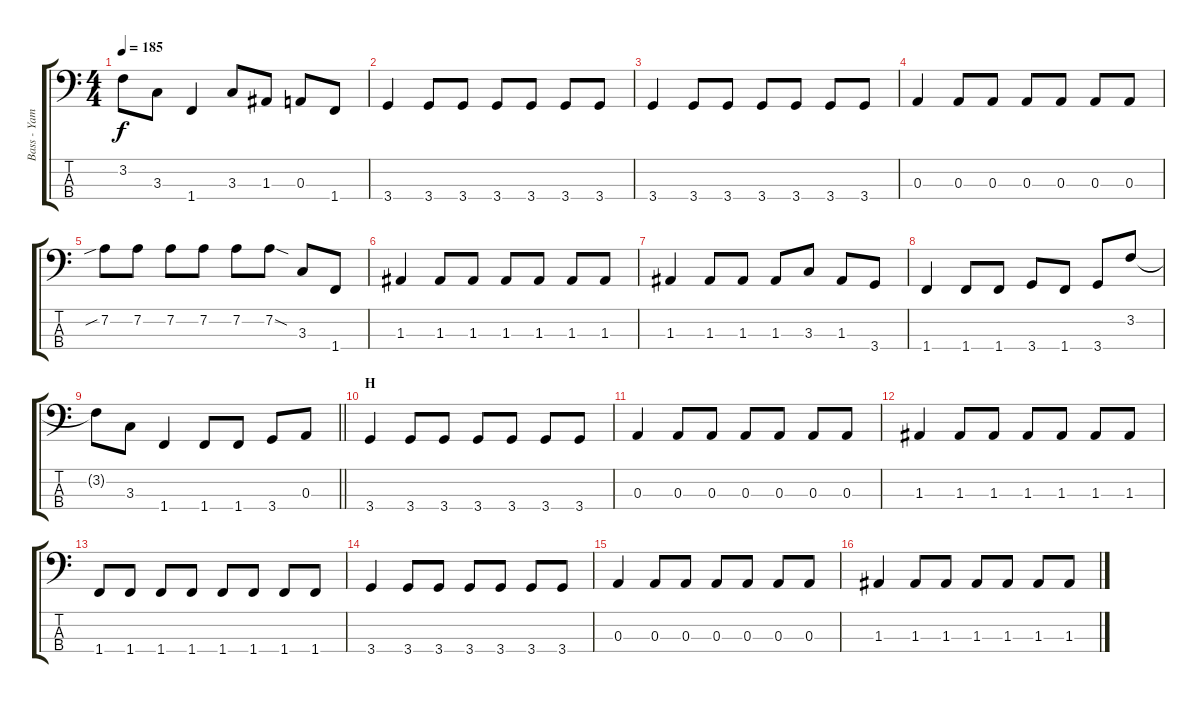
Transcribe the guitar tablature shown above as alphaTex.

\track ("Bass - Yamada" "Bass - Yam") {instrument electricbasspick}
\staff {score tabs}
\tuning (G2 D2 A1 E1) {hide}
\ts (4 4)
\tempo 185
\clef f4
\ks c
3.2{t}.8{dy f} 3.3.8 1.4.4 3.3.8 1.3.8 0.3.8 1.4.8 |
3.4.4 3.4.8 3.4.8 3.4.8 3.4.8 3.4.8 3.4.8 |
3.4.4 3.4.8 3.4.8 3.4.8 3.4.8 3.4.8 3.4.8 |
0.3.4 0.3.8 0.3.8 0.3.8 0.3.8 0.3.8 0.3.8 |
7.2{sib}.8 7.2.8 7.2.8 7.2.8 7.2.8 7.2{sod}.8 3.3.8 1.4.8 |
1.3.4 1.3.8 1.3.8 1.3.8 1.3.8 1.3.8 1.3.8 |
1.3.4 1.3.8 1.3.8 1.3.8 3.3.8 1.3.8 3.4.8 |
1.4.4 1.4.8 1.4.8 3.4.8 1.4.8 3.4.8 3.2.8 |
\barLineRight lightlight
3.2{t}.8 3.3.8 1.4.4 1.4.8 1.4.8 3.4.8 0.3.8 |
\section ("" "H")
3.4.4 3.4.8 3.4.8 3.4.8 3.4.8 3.4.8 3.4.8 |
0.3.4 0.3.8 0.3.8 0.3.8 0.3.8 0.3.8 0.3.8 |
1.3.4 1.3.8 1.3.8 1.3.8 1.3.8 1.3.8 1.3.8 |
1.4.8 1.4.8 1.4.8 1.4.8 1.4.8 1.4.8 1.4.8 1.4.8 |
3.4.4 3.4.8 3.4.8 3.4.8 3.4.8 3.4.8 3.4.8 |
0.3.4 0.3.8 0.3.8 0.3.8 0.3.8 0.3.8 0.3.8 |
1.3.4 1.3.8 1.3.8 1.3.8 1.3.8 1.3.8 1.3.8
